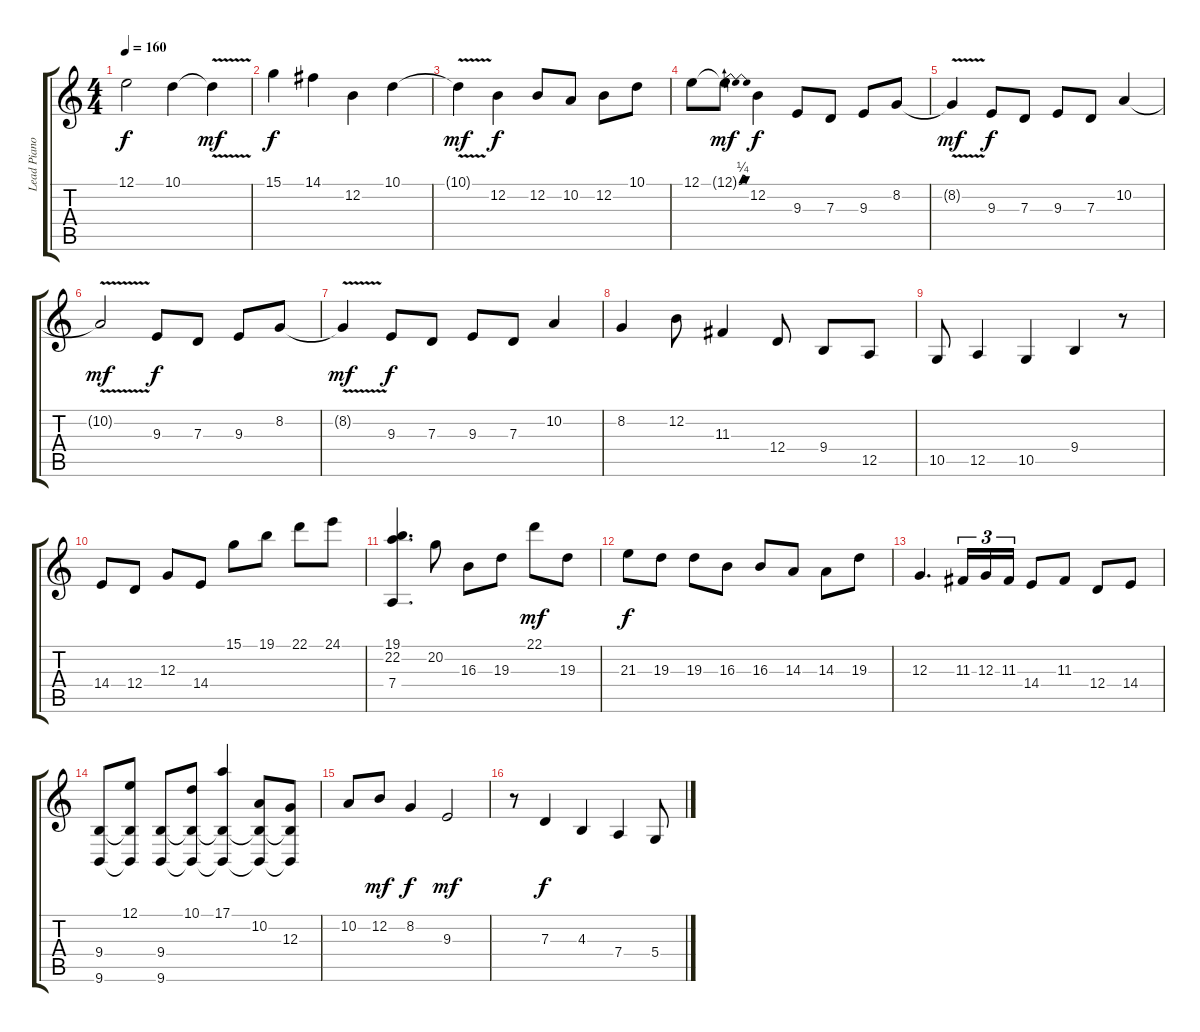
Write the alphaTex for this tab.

\track ("Lead Piano" "Lead Piano") {instrument brightacousticpiano}
\staff {score tabs}
\tuning (E4 B3 G3 D3 A2 D2) {hide}
\ts (4 4)
\tempo 160
\clef g2
\ks c
12.1.2{dy f} 10.1.4 10.1{v t}.4{dy mf} |
15.1.4{dy f} 14.1.4 12.2.4 10.1.4 |
10.1{v t}.4{dy mf} 12.2.4{dy f} 12.2.8 10.2.8 12.2.8 10.1.8 |
12.1.8 12.1{be (bendrelease 0 0 30 1 30 1 60 0) t}.8{dy mf} 12.2.4{dy f} 9.3.8 7.3.8 9.3.8 8.2.8 |
8.2{v t}.4{dy mf} 9.3.8{dy f} 7.3.8 9.3.8 7.3.8 10.2.4 |
10.2{v t}.2{dy mf} 9.3.8{dy f} 7.3.8 9.3.8 8.2.8 |
8.2{v t}.4{dy mf} 9.3.8{dy f} 7.3.8 9.3.8 7.3.8 10.2.4 |
8.2.4 12.2.8 11.3.4 12.4.8 9.4.8 12.5.8 |
10.5.8 12.5.4 10.5.4 9.4.4 r.8 |
14.4.8 12.4.8 12.3.8 14.4.8 15.1.8 19.1.8 22.1.8 24.1.8 |
(19.1 22.2 7.4).4{d} 20.2.8 16.3.8 19.3.8 22.1.8{dy mf} 19.3.8 |
21.3.8{dy f} 19.3.8 19.3.8 16.3.8 16.3.8 14.3.8 14.3.8 19.3.8 |
12.3.4{d} 11.3.16{tu (3 2)} 12.3.16{tu (3 2)} 11.3.16{tu (3 2)} 14.4.8 11.3.8 12.4.8 14.4.8 |
(9.4 9.6).8 (12.1 9.4{t} 9.6{t}).8 (9.4 9.6).8 (10.1 9.4{t} 9.6{t}).8 (17.1 9.4{t} 9.6{t}).4 (10.2 9.4{t} 9.6{t}).8 (12.3 9.4{t} 9.6{t}).8 |
10.2.8 12.2.8{dy mf} 8.2.4{dy f} 9.3.2{dy mf} |
r.8 7.3.4{dy f} 4.3.4 7.4.4 5.4.8
